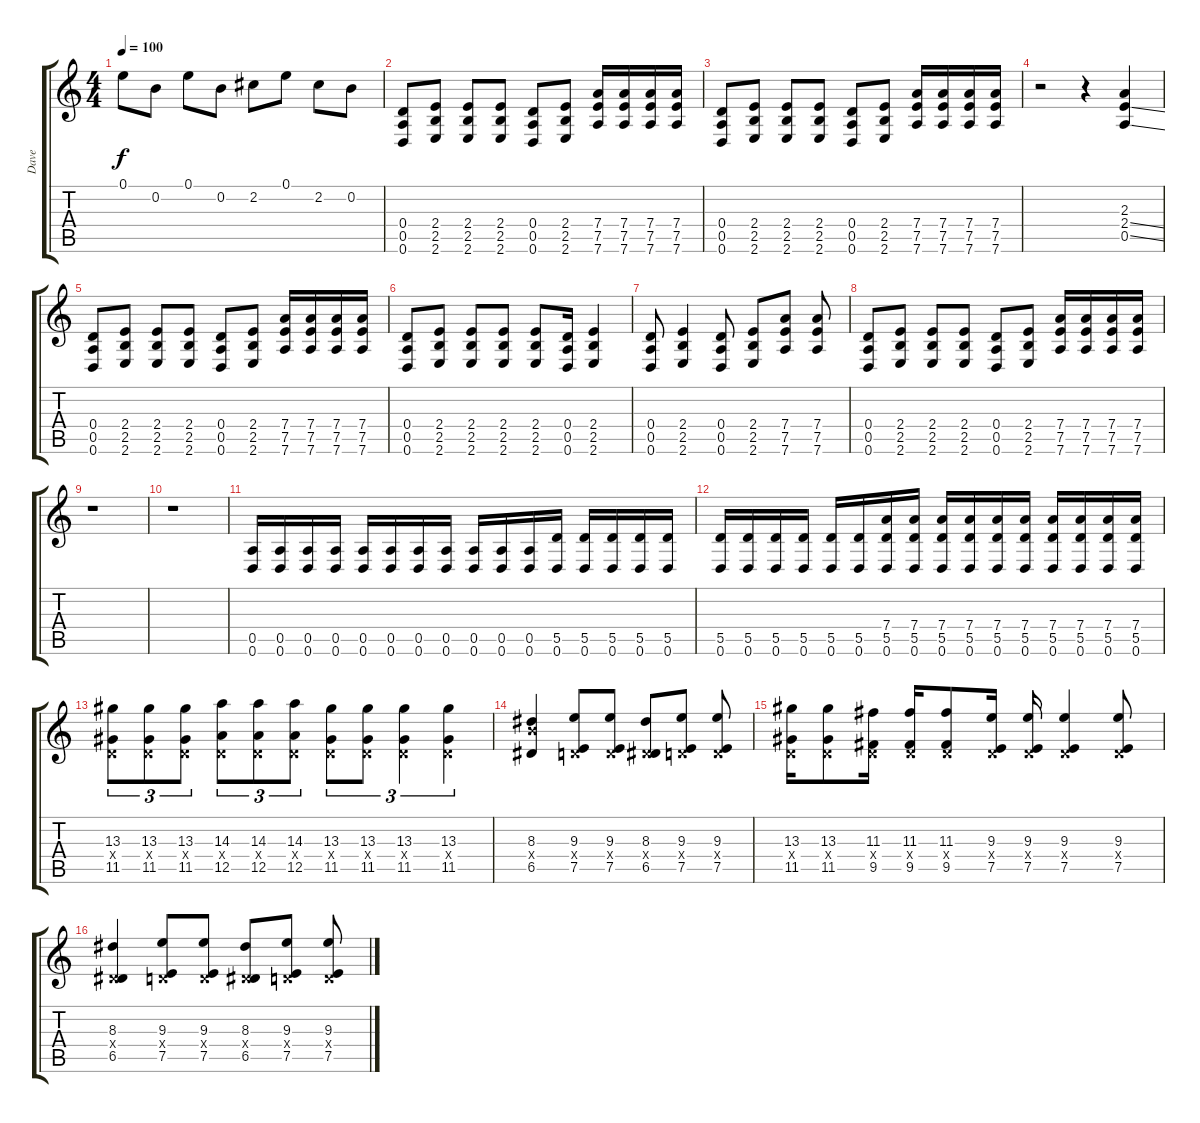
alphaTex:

\track ("Dave" "Dave") {instrument distortionguitar}
\staff {score tabs}
\tuning (E4 B3 G3 D3 A2 D2) {hide}
\ts (4 4)
\tempo 100
\clef g2
\ks c
0.1.8{dy f} 0.2.8 0.1.8 0.2.8 2.2.8 0.1.8 2.2.8 0.2.8 |
(0.4 0.5 0.6).8 (2.4 2.5 2.6).8 (2.4 2.5 2.6).8 (2.4 2.5 2.6).8 (0.4 0.5 0.6).8 (2.4 2.5 2.6).8 (7.4 7.5 7.6).16 (7.4 7.5 7.6).16 (7.4 7.5 7.6).16 (7.4 7.5 7.6).16 |
(0.4 0.5 0.6).8 (2.4 2.5 2.6).8 (2.4 2.5 2.6).8 (2.4 2.5 2.6).8 (0.4 0.5 0.6).8 (2.4 2.5 2.6).8 (7.4 7.5 7.6).16 (7.4 7.5 7.6).16 (7.4 7.5 7.6).16 (7.4 7.5 7.6).16 |
r.2 r.4 (2.3 2.4{ss} 0.5{ss}).4 |
(0.4 0.5 0.6).8 (2.4 2.5 2.6).8 (2.4 2.5 2.6).8 (2.4 2.5 2.6).8 (0.4 0.5 0.6).8 (2.4 2.5 2.6).8 (7.4 7.5 7.6).16 (7.4 7.5 7.6).16 (7.4 7.5 7.6).16 (7.4 7.5 7.6).16 |
(0.4 0.5 0.6).8 (2.4 2.5 2.6).8 (2.4 2.5 2.6).8 (2.4 2.5 2.6).8 (2.4 2.5 2.6).8 (0.4 0.5 0.6).16 (2.4 2.5 2.6).4 |
(0.4 0.5 0.6).8 (2.4 2.5 2.6).4 (0.4 0.5 0.6).8 (2.4 2.5 2.6).8 (7.4 7.5 7.6).8 (7.4 7.5 7.6).8 |
(0.4 0.5 0.6).8 (2.4 2.5 2.6).8 (2.4 2.5 2.6).8 (2.4 2.5 2.6).8 (0.4 0.5 0.6).8 (2.4 2.5 2.6).8 (7.4 7.5 7.6).16 (7.4 7.5 7.6).16 (7.4 7.5 7.6).16 (7.4 7.5 7.6).16 |
r.1 |
r.1 |
(0.5 0.6).16 (0.5 0.6).16 (0.5 0.6).16 (0.5 0.6).16 (0.5 0.6).16 (0.5 0.6).16 (0.5 0.6).16 (0.5 0.6).16 (0.5 0.6).16 (0.5 0.6).16 (0.5 0.6).16 (5.5 0.6).16 (5.5 0.6).16 (5.5 0.6).16 (5.5 0.6).16 (5.5 0.6).16 |
(5.5 0.6).16 (5.5 0.6).16 (5.5 0.6).16 (5.5 0.6).16 (5.5 0.6).16 (5.5 0.6).16 (7.4 5.5 0.6).16 (7.4 5.5 0.6).16 (7.4 5.5 0.6).16 (7.4 5.5 0.6).16 (7.4 5.5 0.6).16 (7.4 5.5 0.6).16 (7.4 5.5 0.6).16 (7.4 5.5 0.6).16 (7.4 5.5 0.6).16 (7.4 5.5 0.6).16 |
(13.3 0.4{x} 11.5).8{tu (3 2)} (13.3 0.4{x} 11.5).8{tu (3 2)} (13.3 0.4{x} 11.5).8{tu (3 2)} (14.3 0.4{x} 12.5).8{tu (3 2)} (14.3 0.4{x} 12.5).8{tu (3 2)} (14.3 0.4{x} 12.5).8{tu (3 2)} (13.3 0.4{x} 11.5).8{tu (3 2)} (13.3 0.4{x} 11.5).8{tu (3 2)} (13.3 0.4{x} 11.5).4{tu (3 2)} (13.3 0.4{x} 11.5).4{tu (3 2)} |
(8.3 9.4{x} 6.5).4 (9.3 0.4{x} 7.5).8 (9.3 0.4{x} 7.5).8 (8.3 0.4{x} 6.5).8 (9.3 0.4{x} 7.5).8 (9.3 0.4{x} 7.5).8 |
(13.3 0.4{x} 11.5).16 (13.3 0.4{x} 11.5).8 (11.3 0.4{x} 9.5).16 (11.3 0.4{x} 9.5).16 (11.3 0.4{x} 9.5).8 (9.3 0.4{x} 7.5).16 (9.3 0.4{x} 7.5).16 (9.3 0.4{x} 7.5).4 (9.3 0.4{x} 7.5).8 |
(8.3 0.4{x} 6.5).4 (9.3 0.4{x} 7.5).8 (9.3 0.4{x} 7.5).8 (8.3 0.4{x} 6.5).8 (9.3 0.4{x} 7.5).8 (9.3 0.4{x} 7.5).8
